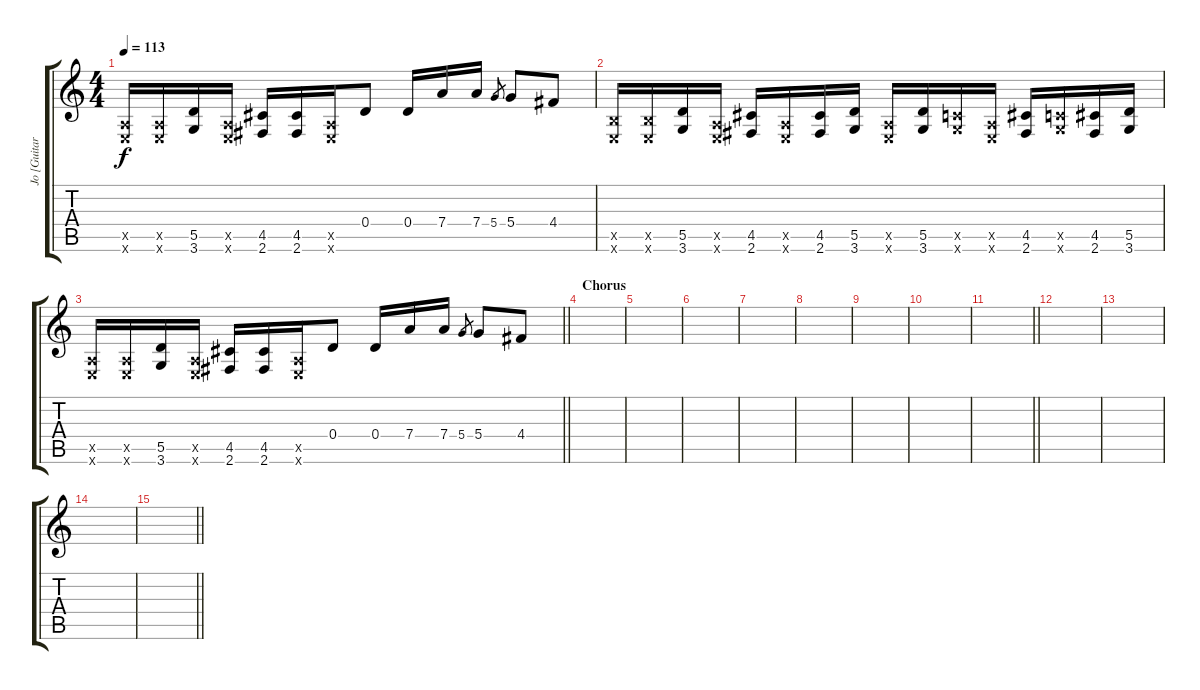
\track ("Jo [Guitar]" "Jo [Guitar") {instrument distortionguitar}
\staff {score tabs}
\tuning (E4 B3 G3 D3 A2 E2) {hide}
\ts (4 4)
\tempo 113
\clef g2
\ks c
(0.5{x} 0.6{x}).16{dy f} (0.5{x} 0.6{x}).16 (5.5 3.6).16 (0.5{x} 0.6{x}).16 (4.5 2.6).16 (4.5 2.6).16 (0.5{x} 0.6{x}).16 0.4.8 0.4.16 7.4.16 7.4.16 5.4.8{gr} 5.4.8 4.4.8 |
(2.5{x} 0.6{x}).16 (2.5{x} 0.6{x}).16 (5.5 3.6).16 (0.5{x} 0.6{x}).16 (4.5 2.6).16 (0.5{x} 0.6{x}).16 (4.5 2.6).16 (5.5 3.6).16 (0.5{x} 0.6{x}).16 (5.5 3.6).16 (3.5{x} 3.6{x}).16 (0.5{x} 0.6{x}).16 (4.5 2.6).16 (3.5{x} 3.6{x}).16 (4.5 2.6).16 (5.5 3.6).16 |
\barLineRight lightlight
(0.5{x} 0.6{x}).16 (0.5{x} 0.6{x}).16 (5.5 3.6).16 (0.5{x} 0.6{x}).16 (4.5 2.6).16 (4.5 2.6).16 (0.5{x} 0.6{x}).16 0.4.8 0.4.16 7.4.16 7.4.16 5.4.8{gr} 5.4.8 4.4.8 |
\section ("" "Chorus")
|
|
|
|
|
|
|
\barLineRight lightlight
|
|
|
|
\barLineRight lightlight
